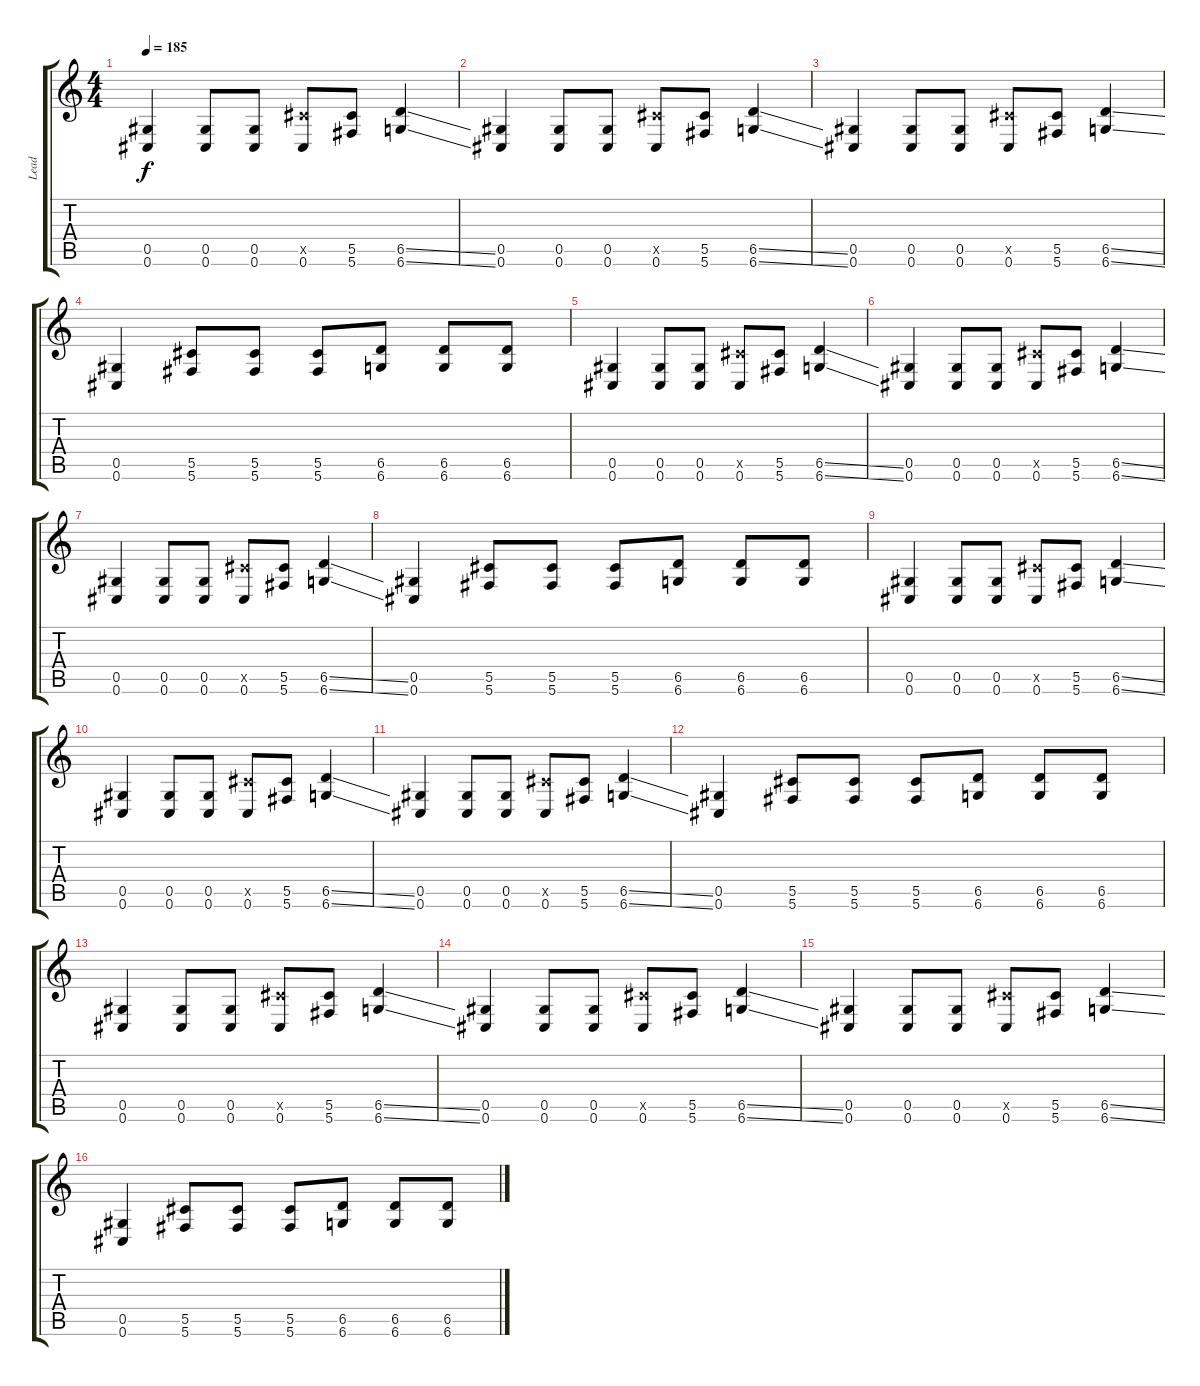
\track ("Lead" "Lead") {instrument distortionguitar}
\staff {score tabs}
\tuning (Eb4 Bb3 Gb3 Db3 Ab2 Db2) {hide}
\ts (4 4)
\tempo 185
\clef g2
\ks c
(0.5 0.6).4{dy f} (0.5 0.6).8 (0.5 0.6).8 (5.5{x} 0.6).8 (5.5 5.6).8 (6.5{ss} 6.6{ss}).4 |
(0.5 0.6).4 (0.5 0.6).8 (0.5 0.6).8 (5.5{x} 0.6).8 (5.5 5.6).8 (6.5{ss} 6.6{ss}).4 |
(0.5 0.6).4 (0.5 0.6).8 (0.5 0.6).8 (5.5{x} 0.6).8 (5.5 5.6).8 (6.5{ss} 6.6{ss}).4 |
(0.5 0.6).4 (5.5 5.6).8 (5.5 5.6).8 (5.5 5.6).8 (6.5 6.6).8 (6.5 6.6).8 (6.5 6.6).8 |
(0.5 0.6).4 (0.5 0.6).8 (0.5 0.6).8 (5.5{x} 0.6).8 (5.5 5.6).8 (6.5{ss} 6.6{ss}).4 |
(0.5 0.6).4 (0.5 0.6).8 (0.5 0.6).8 (5.5{x} 0.6).8 (5.5 5.6).8 (6.5{ss} 6.6{ss}).4 |
(0.5 0.6).4 (0.5 0.6).8 (0.5 0.6).8 (5.5{x} 0.6).8 (5.5 5.6).8 (6.5{ss} 6.6{ss}).4 |
(0.5 0.6).4 (5.5 5.6).8 (5.5 5.6).8 (5.5 5.6).8 (6.5 6.6).8 (6.5 6.6).8 (6.5 6.6).8 |
(0.5 0.6).4 (0.5 0.6).8 (0.5 0.6).8 (5.5{x} 0.6).8 (5.5 5.6).8 (6.5{ss} 6.6{ss}).4 |
(0.5 0.6).4 (0.5 0.6).8 (0.5 0.6).8 (5.5{x} 0.6).8 (5.5 5.6).8 (6.5{ss} 6.6{ss}).4 |
(0.5 0.6).4 (0.5 0.6).8 (0.5 0.6).8 (5.5{x} 0.6).8 (5.5 5.6).8 (6.5{ss} 6.6{ss}).4 |
(0.5 0.6).4 (5.5 5.6).8 (5.5 5.6).8 (5.5 5.6).8 (6.5 6.6).8 (6.5 6.6).8 (6.5 6.6).8 |
(0.5 0.6).4 (0.5 0.6).8 (0.5 0.6).8 (5.5{x} 0.6).8 (5.5 5.6).8 (6.5{ss} 6.6{ss}).4 |
(0.5 0.6).4 (0.5 0.6).8 (0.5 0.6).8 (5.5{x} 0.6).8 (5.5 5.6).8 (6.5{ss} 6.6{ss}).4 |
(0.5 0.6).4 (0.5 0.6).8 (0.5 0.6).8 (5.5{x} 0.6).8 (5.5 5.6).8 (6.5{ss} 6.6{ss}).4 |
(0.5 0.6).4 (5.5 5.6).8 (5.5 5.6).8 (5.5 5.6).8 (6.5 6.6).8 (6.5 6.6).8 (6.5 6.6).8
